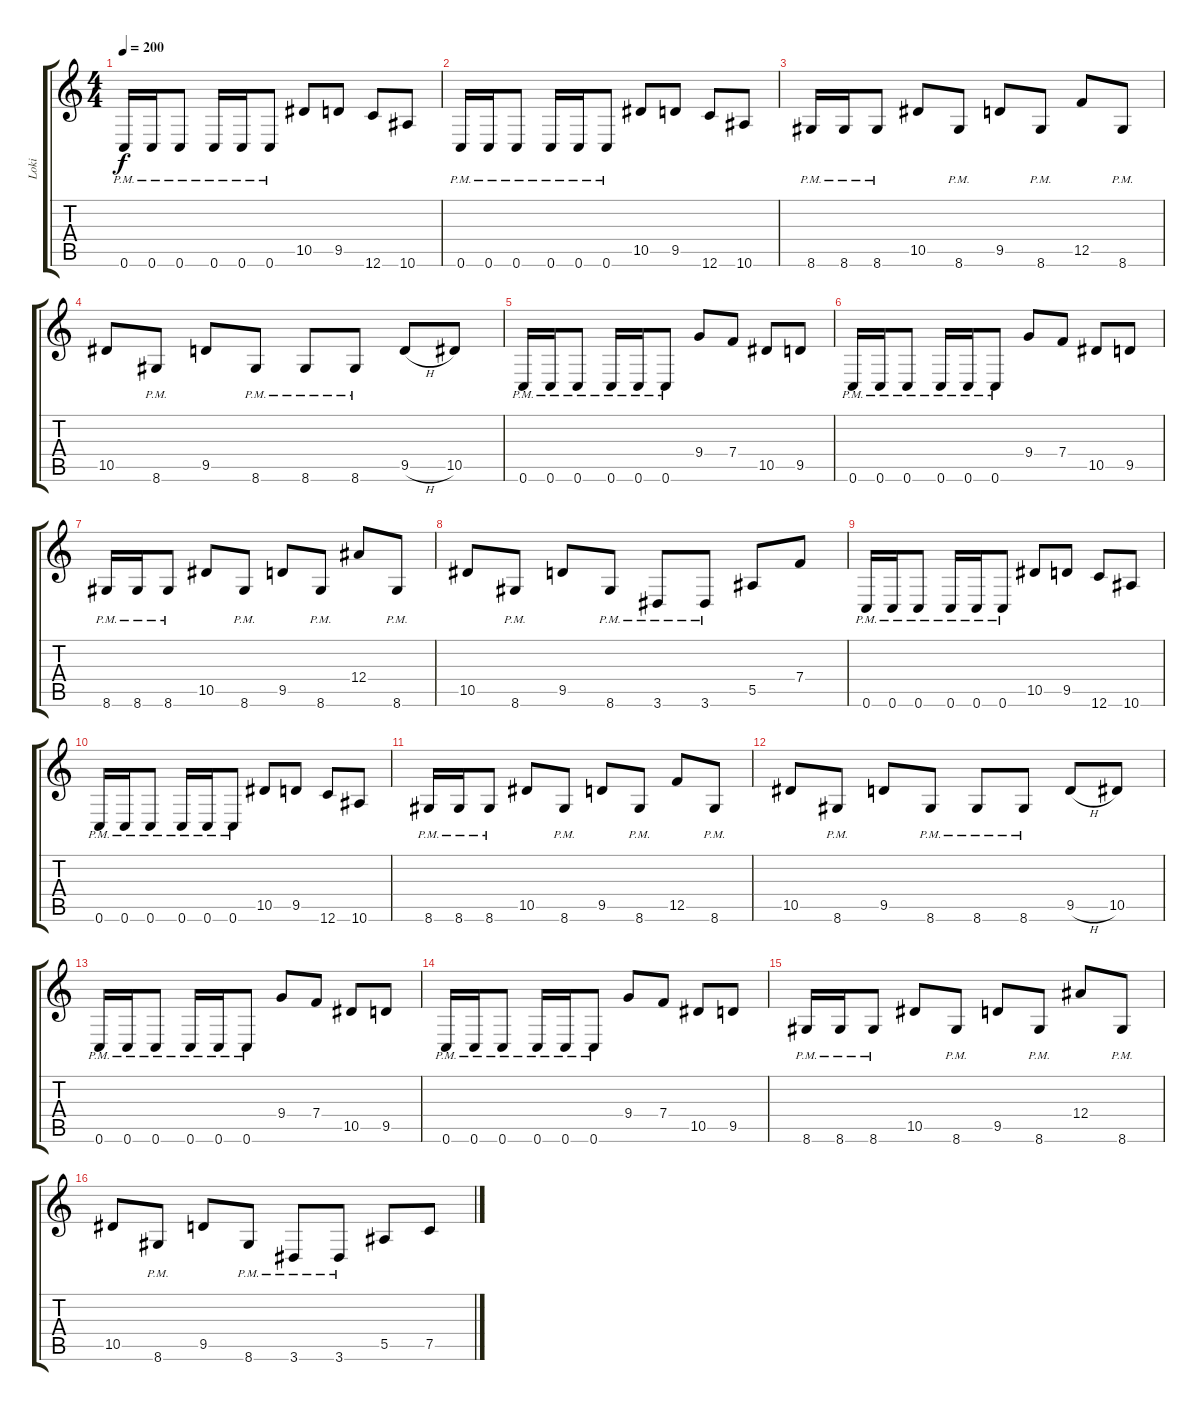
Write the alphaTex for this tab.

\track ("Loki" "Loki") {instrument distortionguitar}
\staff {score tabs}
\tuning (C4 G3 Eb3 Bb2 F2 C2) {hide}
\ts (4 4)
\tempo 200
\clef g2
\ks c
0.6{pm}.16{dy f} 0.6{pm}.16 0.6{pm}.8 0.6{pm}.16 0.6{pm}.16 0.6{pm}.8 10.5.8 9.5.8 12.6.8 10.6.8 |
0.6{pm}.16 0.6{pm}.16 0.6{pm}.8 0.6{pm}.16 0.6{pm}.16 0.6{pm}.8 10.5.8 9.5.8 12.6.8 10.6.8 |
8.6{pm}.16 8.6{pm}.16 8.6{pm}.8 10.5.8 8.6{pm}.8 9.5.8 8.6{pm}.8 12.5.8 8.6{pm}.8 |
10.5.8 8.6{pm}.8 9.5.8 8.6{pm}.8 8.6{pm}.8 8.6{pm}.8 9.5{h}.8 10.5.8 |
0.6{pm}.16 0.6{pm}.16 0.6{pm}.8 0.6{pm}.16 0.6{pm}.16 0.6{pm}.8 9.4.8 7.4.8 10.5.8 9.5.8 |
0.6{pm}.16 0.6{pm}.16 0.6{pm}.8 0.6{pm}.16 0.6{pm}.16 0.6{pm}.8 9.4.8 7.4.8 10.5.8 9.5.8 |
8.6{pm}.16 8.6{pm}.16 8.6{pm}.8 10.5.8 8.6{pm}.8 9.5.8 8.6{pm}.8 12.4.8 8.6{pm}.8 |
10.5.8 8.6{pm}.8 9.5.8 8.6{pm}.8 3.6{pm}.8 3.6{pm}.8 5.5.8 7.4.8 |
0.6{pm}.16 0.6{pm}.16 0.6{pm}.8 0.6{pm}.16 0.6{pm}.16 0.6{pm}.8 10.5.8 9.5.8 12.6.8 10.6.8 |
0.6{pm}.16 0.6{pm}.16 0.6{pm}.8 0.6{pm}.16 0.6{pm}.16 0.6{pm}.8 10.5.8 9.5.8 12.6.8 10.6.8 |
8.6{pm}.16 8.6{pm}.16 8.6{pm}.8 10.5.8 8.6{pm}.8 9.5.8 8.6{pm}.8 12.5.8 8.6{pm}.8 |
10.5.8 8.6{pm}.8 9.5.8 8.6{pm}.8 8.6{pm}.8 8.6{pm}.8 9.5{h}.8 10.5.8 |
0.6{pm}.16 0.6{pm}.16 0.6{pm}.8 0.6{pm}.16 0.6{pm}.16 0.6{pm}.8 9.4.8 7.4.8 10.5.8 9.5.8 |
0.6{pm}.16 0.6{pm}.16 0.6{pm}.8 0.6{pm}.16 0.6{pm}.16 0.6{pm}.8 9.4.8 7.4.8 10.5.8 9.5.8 |
8.6{pm}.16 8.6{pm}.16 8.6{pm}.8 10.5.8 8.6{pm}.8 9.5.8 8.6{pm}.8 12.4.8 8.6{pm}.8 |
10.5.8 8.6{pm}.8 9.5.8 8.6{pm}.8 3.6{pm}.8 3.6{pm}.8 5.5.8 7.5.8
